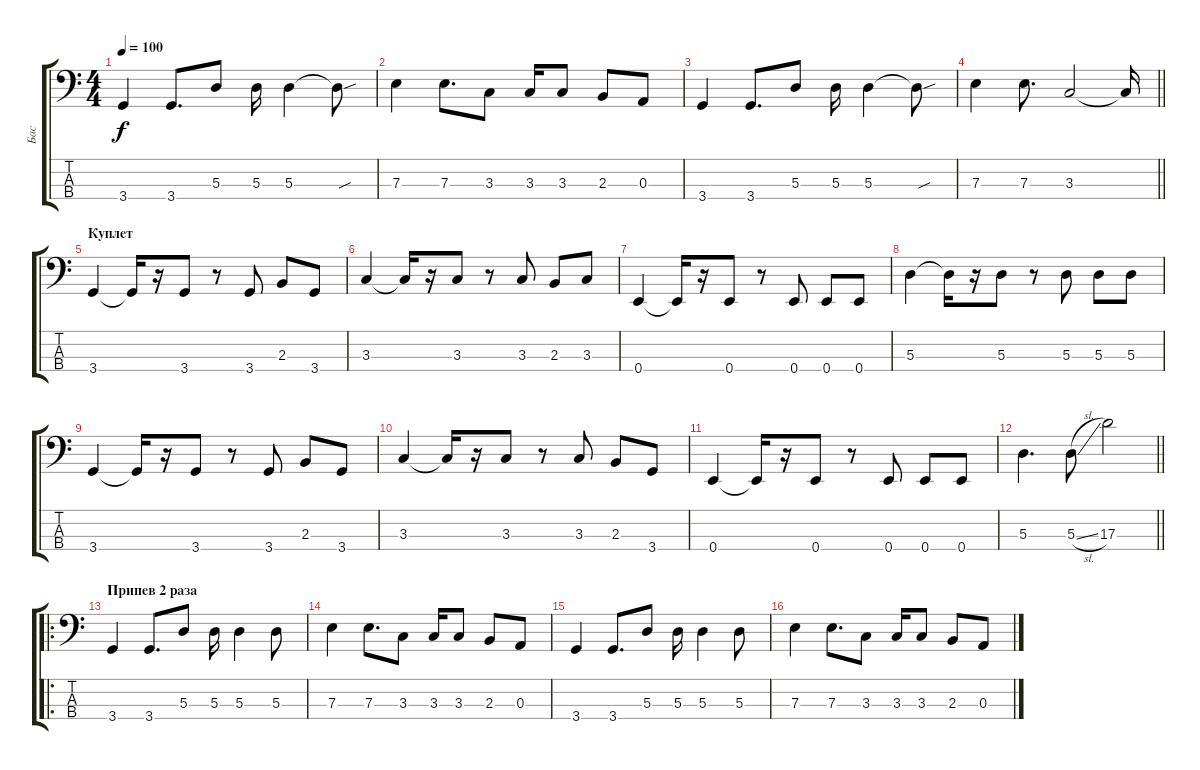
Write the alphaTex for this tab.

\track ("Бас" "Бас") {instrument electricbassfinger}
\staff {score tabs}
\tuning (G2 D2 A1 E1) {hide}
\ts (4 4)
\tempo 100
\clef f4
\ks c
3.4.4{dy f} 3.4.8{d} 5.3.8 5.3.16 5.3.4 5.3{sou t}.8 |
7.3.4 7.3.8{d} 3.3.8 3.3.16 3.3.8 2.3.8 0.3.8 |
3.4.4 3.4.8{d} 5.3.8 5.3.16 5.3.4 5.3{sou t}.8 |
\barLineRight lightlight
7.3.4 7.3.8{d} 3.3.2 3.3{t}.16 |
\section ("" "Куплет")
3.4.4 3.4{t}.16 r.16 3.4.8 r.8 3.4.8 2.3.8 3.4.8 |
3.3.4 3.3{t}.16 r.16 3.3.8 r.8 3.3.8 2.3.8 3.3.8 |
0.4.4 0.4{t}.16 r.16 0.4.8 r.8 0.4.8 0.4.8 0.4.8 |
5.3.4 5.3{t}.16 r.16 5.3.8 r.8 5.3.8 5.3.8 5.3.8 |
3.4.4 3.4{t}.16 r.16 3.4.8 r.8 3.4.8 2.3.8 3.4.8 |
3.3.4 3.3{t}.16 r.16 3.3.8 r.8 3.3.8 2.3.8 3.4.8 |
0.4.4 0.4{t}.16 r.16 0.4.8 r.8 0.4.8 0.4.8 0.4.8 |
\barLineRight lightlight
5.3.4{d} 5.3{sl}.8 17.3.2 |
\ro
\section ("" "Припев 2 раза")
3.4.4 3.4.8{d} 5.3.8 5.3.16 5.3.4 5.3.8 |
7.3.4 7.3.8{d} 3.3.8 3.3.16 3.3.8 2.3.8 0.3.8 |
3.4.4 3.4.8{d} 5.3.8 5.3.16 5.3.4 5.3.8 |
7.3.4 7.3.8{d} 3.3.8 3.3.16 3.3.8 2.3.8 0.3.8
